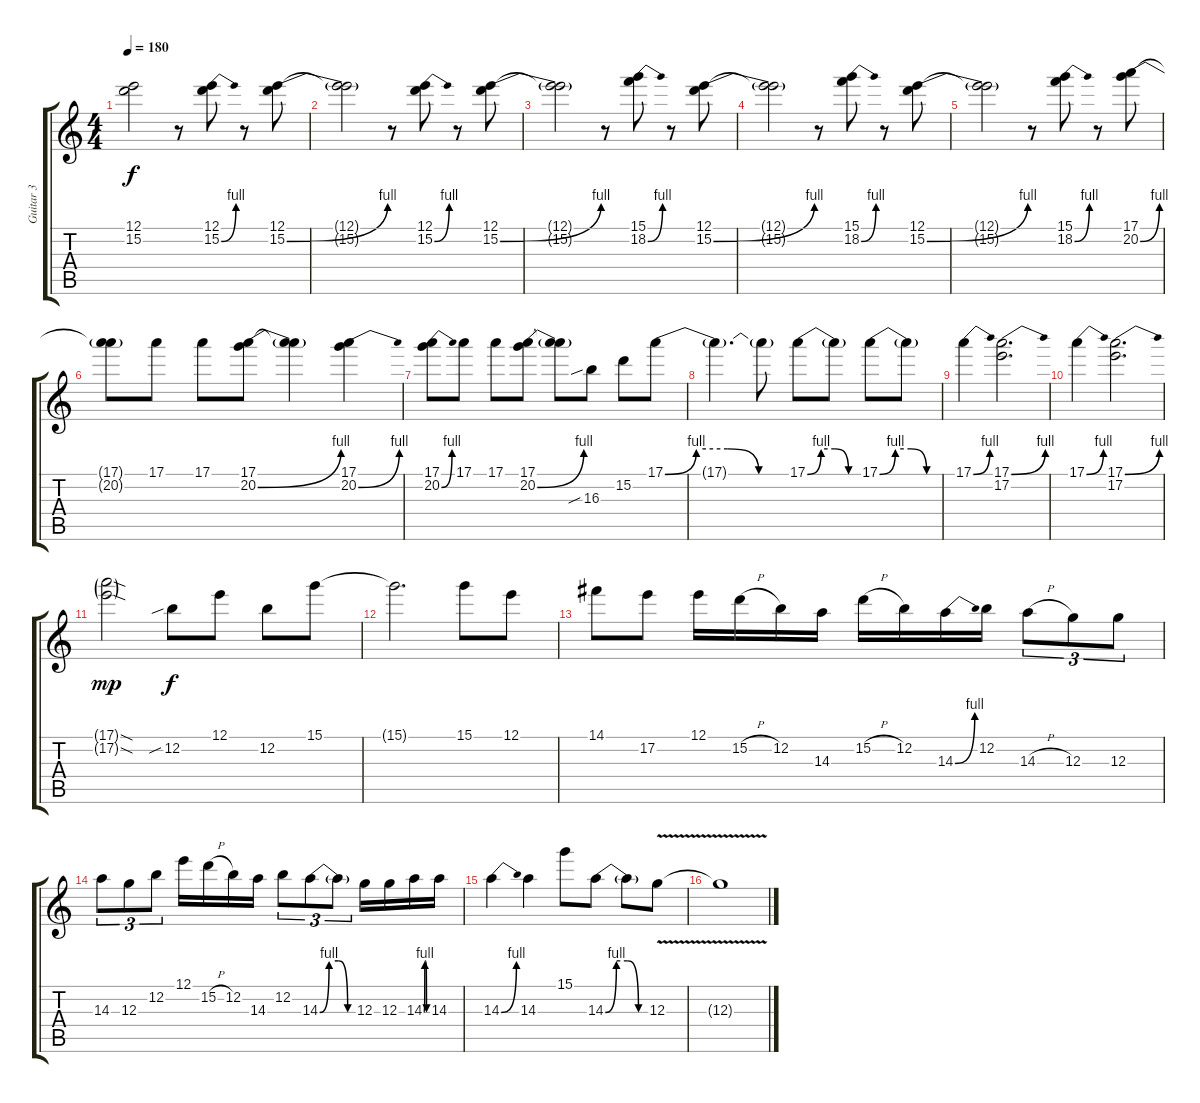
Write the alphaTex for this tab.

\track ("Guitar 3" "Guitar 3") {instrument distortionguitar}
\staff {score tabs}
\tuning (E4 B3 G3 D3 A2 E2) {hide}
\ts (4 4)
\tempo 180
\clef g2
\ks c
(12.1{t} 15.2{t}).2{dy f} r.8 (12.1 15.2{be (bend 0 0 60 4)}).8 r.8 (12.1 15.2{be (bend 0 0 60 4)}).8 |
(12.1{t} 15.2{t}).2 r.8 (12.1 15.2{be (bend 0 0 60 4)}).8 r.8 (12.1 15.2{be (bend 0 0 60 4)}).8 |
(12.1{t} 15.2{t}).2 r.8 (15.1 18.2{be (bend 0 0 60 4)}).8 r.8 (12.1 15.2{be (bend 0 0 60 4)}).8 |
(12.1{t} 15.2{t}).2 r.8 (15.1 18.2{be (bend 0 0 60 4)}).8 r.8 (12.1 15.2{be (bend 0 0 60 4)}).8 |
(12.1{t} 15.2{t}).2 r.8 (15.1 18.2{be (bend 0 0 60 4)}).8 r.8 (17.1 20.2{be (bend 0 0 60 4)}).8 |
(17.1{t} 20.2{t}).8 17.1.8 17.1.8 (17.1 20.2{be (bend 0 0 60 4)}).8 (17.1{t} 20.2{t}).4 (17.1 20.2{be (bend 0 0 60 4)}).4 |
(17.1 20.2{be (bend 0 0 60 4)}).8 17.1.8 17.1.8 (17.1 20.2{be (bend 0 0 60 4)}).8 (17.1{t} 20.2{t}).8 16.3{sib}.8 15.2.8 17.1{be (custom 0 0 15 4 30 4 45 0 60 0)}.8 |
17.1{t}.4{d} 17.1{t}.8 17.1{be (custom 0 0 15 4 30 4 45 0 60 0)}.8 17.1{t}.8 17.1{be (custom 0 0 15 4 30 4 45 0 60 0)}.8 17.1{t}.8 |
17.1{be (bend 0 0 60 4)}.4 (17.1{be (bend 0 0 60 4)} 17.2).2{d} |
17.1{be (bend 0 0 60 4)}.4 (17.1{be (bend 0 0 60 4)} 17.2).2{d} |
(17.1{sod g} 17.2{sod g}).2{dy mp} 12.2{sib}.8{dy f} 12.1.8 12.2.8 15.1.8 |
15.1{t}.2{d} 15.1.8 12.1.8 |
14.1.8 17.2.8 12.1.16 15.2{h}.16 12.2.16 14.3.16 15.2{h}.16 12.2.16 14.3{be (bend 0 0 60 4)}.16 12.2.16 14.3{h}.8{tu (3 2)} 12.3.8{tu (3 2)} 12.3.8{tu (3 2)} |
14.3.8{tu (3 2)} 12.3.8{tu (3 2)} 12.2.8{tu (3 2)} 12.1.16 15.2{h}.16 12.2.16 14.3.16 12.2.8{tu (3 2)} 14.3{be (custom 0 0 15 4 30 4 45 0 60 0)}.8{tu (3 2)} 14.3{t}.8{tu (3 2)} 12.3.16 12.3.16 14.3{be (custom 0 0 15 4 30 4 45 0 60 0)}.16 14.3.16 |
14.3{be (bend 0 0 60 4)}.4 14.3.4 15.1.8 14.3{be (custom 0 0 15 4 30 4 45 0 60 0)}.8 14.3{t}.8 12.3{v}.8 |
12.3{t}.1
